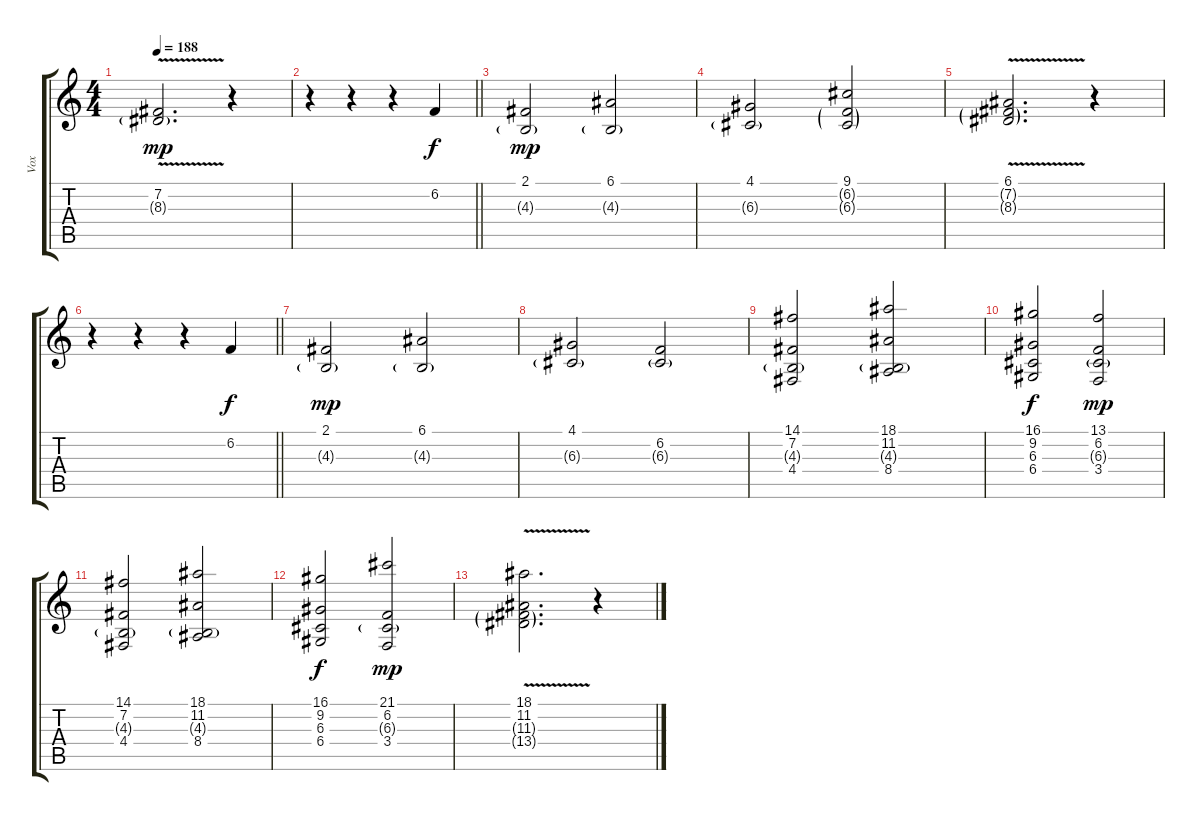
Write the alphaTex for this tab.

\track ("Vox" "Vox") {instrument lead1square}
\staff {score tabs}
\tuning (E4 B3 G3 D3 A2 E2) {hide}
\ts (4 4)
\tempo 188
\clef g2
\ks c
(7.2{v} 8.3{g}).2{d dy mp} r.4 |
\barLineRight lightlight
r.4 r.4 r.4 6.2.4{dy f} |
(2.1 4.3{g}).2{dy mp} (6.1 4.3{g}).2 |
(4.1 6.3{g}).2 (9.1 6.2{g} 6.3{g}).2 |
(6.1 7.2{v g} 8.3{g}).2{d} r.4 |
\barLineRight lightlight
r.4 r.4 r.4 6.2.4{dy f} |
(2.1 4.3{g}).2{dy mp} (6.1 4.3{g}).2 |
(4.1 6.3{g}).2 (6.2 6.3{g}).2 |
(14.1 7.2 4.3{g} 4.4).2 (18.1 11.2 4.3{g} 8.4).2 |
(16.1 9.2 6.3 6.4).2{dy f} (13.1 6.2 6.3{g} 3.4).2{dy mp} |
(14.1 7.2 4.3{g} 4.4).2 (18.1 11.2 4.3{g} 8.4).2 |
(16.1 9.2 6.3 6.4).2{dy f} (21.1 6.2 6.3{g} 3.4).2{dy mp} |
(18.1 11.2 11.3{v g} 13.4{g}).2{d} r.4
